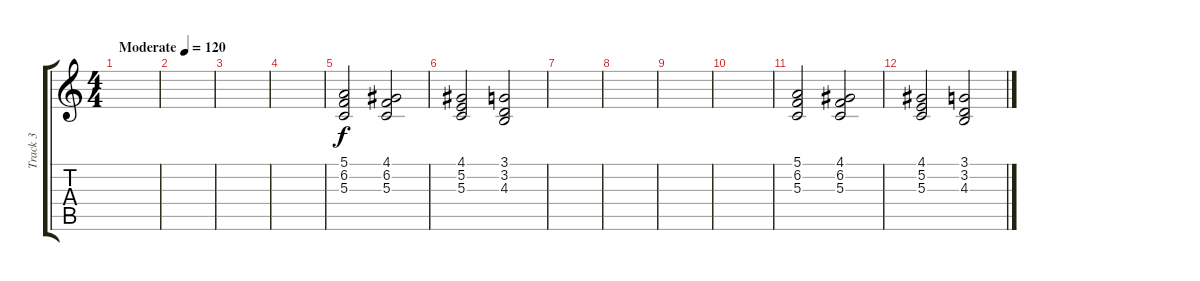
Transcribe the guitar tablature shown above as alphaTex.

\track ("Track 3" "Track 3") {mute instrument acousticgrandpiano}
\staff {score tabs}
\tuning (E4 B3 G3 D3 A2 E2) {hide}
\ts (4 4)
\tempo (120 "Moderate")
\clef g2
\ks c
|
|
|
|
(5.1 6.2 5.3).2 (4.1 6.2 5.3).2 |
(4.1 5.2 5.3).2 (3.1 3.2 4.3).2 |
|
|
|
|
(5.1 6.2 5.3).2 (4.1 6.2 5.3).2 |
(4.1 5.2 5.3).2 (3.1 3.2 4.3).2
